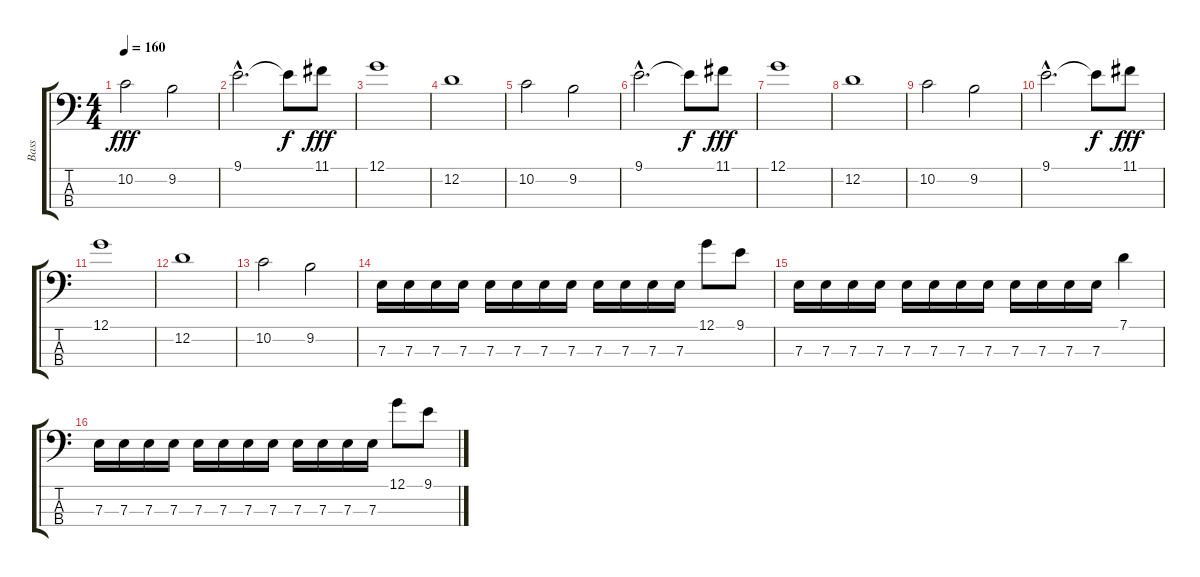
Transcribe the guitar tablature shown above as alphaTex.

\track ("Bass" "Bass") {instrument slapbass2}
\staff {score tabs}
\tuning (G2 D2 A1 E1) {hide}
\ts (4 4)
\tempo 160
\clef f4
\ks c
10.2.2{dy fff} 9.2.2 |
9.1{hac}.2{d} 9.1{t}.8{dy f} 11.1.8{dy fff} |
12.1.1 |
12.2.1 |
10.2.2 9.2.2 |
9.1{hac}.2{d} 9.1{t}.8{dy f} 11.1.8{dy fff} |
12.1.1 |
12.2.1 |
10.2.2 9.2.2 |
9.1{hac}.2{d} 9.1{t}.8{dy f} 11.1.8{dy fff} |
12.1.1 |
12.2.1 |
10.2.2 9.2.2 |
7.3.16 7.3.16 7.3.16 7.3.16 7.3.16 7.3.16 7.3.16 7.3.16 7.3.16 7.3.16 7.3.16 7.3.16 12.1.8 9.1.8 |
7.3.16 7.3.16 7.3.16 7.3.16 7.3.16 7.3.16 7.3.16 7.3.16 7.3.16 7.3.16 7.3.16 7.3.16 7.1.4 |
7.3.16 7.3.16 7.3.16 7.3.16 7.3.16 7.3.16 7.3.16 7.3.16 7.3.16 7.3.16 7.3.16 7.3.16 12.1.8 9.1.8
